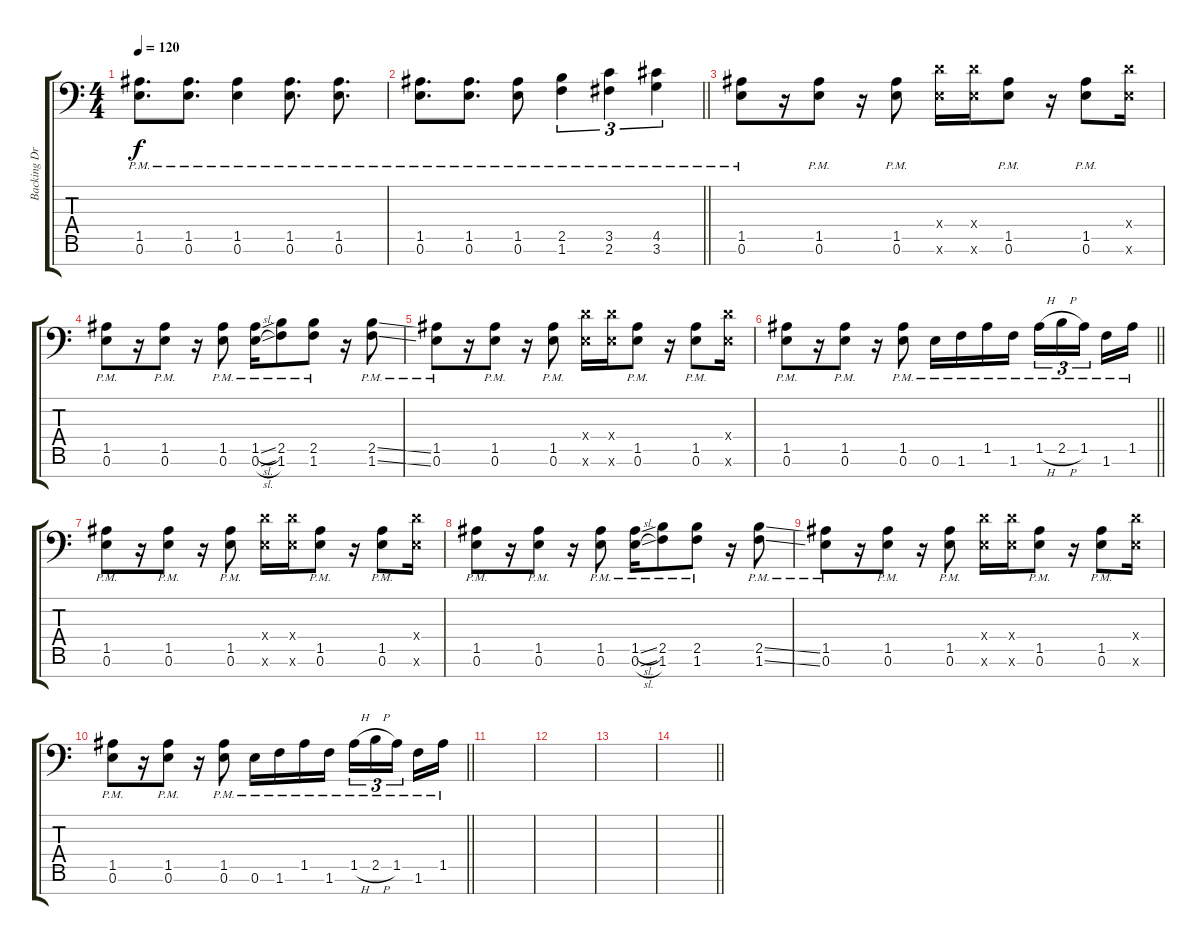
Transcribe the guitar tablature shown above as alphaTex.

\track ("Backing Dropped A" "Backing Dr") {instrument distortionguitar}
\staff {score tabs}
\tuning (E4 B3 G3 D3 A2 E2 A1) {hide}
\ts (4 4)
\tempo 120
\clef f4
\ks c
(1.5{pm} 0.6{pm}).8{d dy f} (1.5{pm} 0.6{pm}).8{d} (1.5{pm} 0.6{pm}).4 (1.5{pm} 0.6{pm}).8{d} (1.5{pm} 0.6{pm}).8{d} |
\barLineRight lightlight
(1.5{pm} 0.6{pm}).8{d} (1.5{pm} 0.6{pm}).8{d} (1.5{pm} 0.6{pm}).8 (2.5{pm} 1.6{pm}).4{tu (3 2)} (3.5{pm} 2.6{pm}).4{tu (3 2)} (4.5{pm} 3.6{pm}).4{tu (3 2)} |
\section ("" "")
(1.5{pm} 0.6{pm}).8 r.16 (1.5{pm} 0.6{pm}).8 r.16 (1.5{pm} 0.6{pm}).8 (0.4{x} 0.6{x}).16 (0.4{x} 0.6{x}).16 (1.5{pm} 0.6{pm}).8 r.16 (1.5{pm} 0.6{pm}).8 (0.4{x} 0.6{x}).16 |
(1.5{pm} 0.6{pm}).8 r.16 (1.5{pm} 0.6{pm}).8 r.16 (1.5{pm} 0.6{pm}).8 (1.5{sl pm} 0.6{sl pm}).16 (2.5{pm} 1.6{pm}).8 (2.5{pm} 1.6{pm}).8 r.16 (2.5{ss pm} 1.6{ss pm}).8 |
(1.5{pm} 0.6{pm}).8 r.16 (1.5{pm} 0.6{pm}).8 r.16 (1.5{pm} 0.6{pm}).8 (0.4{x} 0.6{x}).16 (0.4{x} 0.6{x}).16 (1.5{pm} 0.6{pm}).8 r.16 (1.5{pm} 0.6{pm}).8 (0.4{x} 0.6{x}).16 |
\barLineRight lightlight
(1.5{pm} 0.6{pm}).8 r.16 (1.5{pm} 0.6{pm}).8 r.16 (1.5{pm} 0.6{pm}).8 0.6{pm}.16 1.6{pm}.16 1.5{pm}.16 1.6{pm}.16 1.5{h pm}.16{tu (3 2)} 2.5{h pm}.16{tu (3 2)} 1.5{pm}.16{tu (3 2) beam splitsecondary} 1.6{pm}.16 1.5{pm}.16 |
(1.5{pm} 0.6{pm}).8 r.16 (1.5{pm} 0.6{pm}).8 r.16 (1.5{pm} 0.6{pm}).8 (0.4{x} 0.6{x}).16 (0.4{x} 0.6{x}).16 (1.5{pm} 0.6{pm}).8 r.16 (1.5{pm} 0.6{pm}).8 (0.4{x} 0.6{x}).16 |
(1.5{pm} 0.6{pm}).8 r.16 (1.5{pm} 0.6{pm}).8 r.16 (1.5{pm} 0.6{pm}).8 (1.5{sl pm} 0.6{sl pm}).16 (2.5{pm} 1.6{pm}).8 (2.5{pm} 1.6{pm}).8 r.16 (2.5{ss pm} 1.6{ss pm}).8 |
(1.5{pm} 0.6{pm}).8 r.16 (1.5{pm} 0.6{pm}).8 r.16 (1.5{pm} 0.6{pm}).8 (0.4{x} 0.6{x}).16 (0.4{x} 0.6{x}).16 (1.5{pm} 0.6{pm}).8 r.16 (1.5{pm} 0.6{pm}).8 (0.4{x} 0.6{x}).16 |
\barLineRight lightlight
(1.5{pm} 0.6{pm}).8 r.16 (1.5{pm} 0.6{pm}).8 r.16 (1.5{pm} 0.6{pm}).8 0.6{pm}.16 1.6{pm}.16 1.5{pm}.16 1.6{pm}.16 1.5{h pm}.16{tu (3 2)} 2.5{h pm}.16{tu (3 2)} 1.5{pm}.16{tu (3 2) beam splitsecondary} 1.6{pm}.16 1.5{pm}.16 |
|
|
|
\barLineRight lightlight
